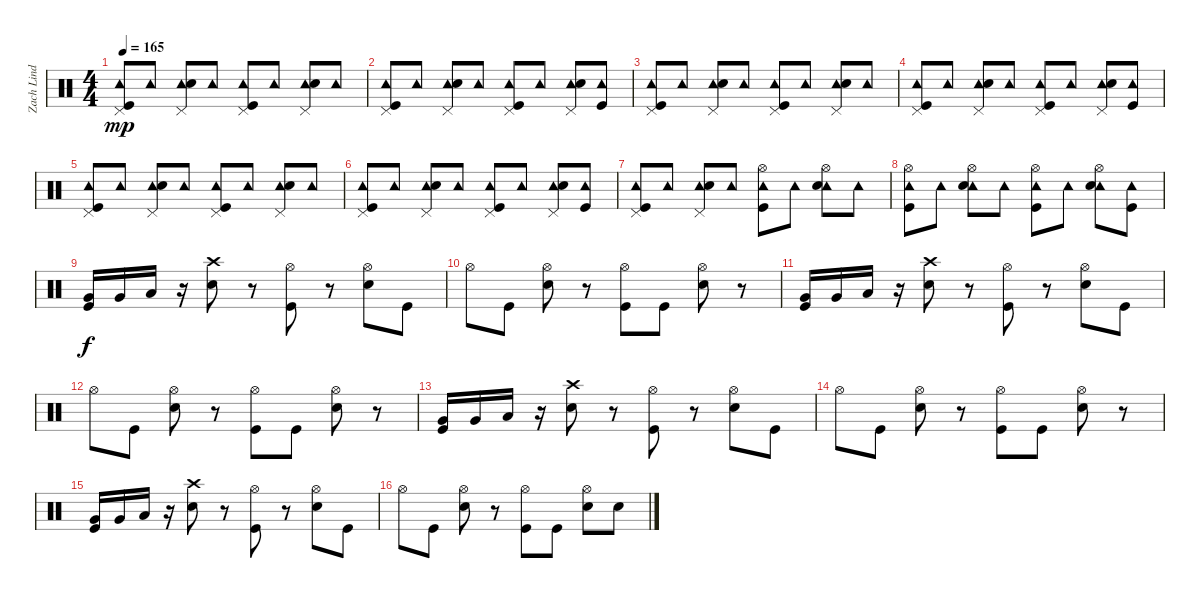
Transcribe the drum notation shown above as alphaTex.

\track ("Zach Lind (Drums)" "Zach Lind ") {instrument percussion}
\staff {score}
\articulation defaults
\ts (4 4)
\tempo 165
\clef neutral
\ks c
("Pedal Hi-Hat (hit)" "Tambourine (hit)" "Kick (hit)").8{dy mp} "Tambourine (hit)".8 ("Pedal Hi-Hat (hit)" "Tambourine (hit)" "Snare (hit) 2").8 "Tambourine (hit)".8 ("Pedal Hi-Hat (hit)" "Tambourine (hit)" "Kick (hit)").8 "Tambourine (hit)".8 ("Pedal Hi-Hat (hit)" "Tambourine (hit)" "Snare (hit) 2").8 "Tambourine (hit)".8 |
("Pedal Hi-Hat (hit)" "Tambourine (hit)" "Kick (hit)").8 "Tambourine (hit)".8 ("Pedal Hi-Hat (hit)" "Tambourine (hit)" "Snare (hit) 2").8 "Tambourine (hit)".8 ("Pedal Hi-Hat (hit)" "Tambourine (hit)" "Kick (hit)").8 "Tambourine (hit)".8 ("Pedal Hi-Hat (hit)" "Tambourine (hit)" "Snare (hit) 2").8 ("Tambourine (hit)" "Kick (hit)").8 |
("Pedal Hi-Hat (hit)" "Tambourine (hit)" "Kick (hit)").8 "Tambourine (hit)".8 ("Pedal Hi-Hat (hit)" "Tambourine (hit)" "Snare (hit) 2").8 "Tambourine (hit)".8 ("Pedal Hi-Hat (hit)" "Tambourine (hit)" "Kick (hit)").8 "Tambourine (hit)".8 ("Pedal Hi-Hat (hit)" "Tambourine (hit)" "Snare (hit) 2").8 "Tambourine (hit)".8 |
("Pedal Hi-Hat (hit)" "Tambourine (hit)" "Kick (hit)").8 "Tambourine (hit)".8 ("Pedal Hi-Hat (hit)" "Tambourine (hit)" "Snare (hit) 2").8 "Tambourine (hit)".8 ("Pedal Hi-Hat (hit)" "Tambourine (hit)" "Kick (hit)").8 "Tambourine (hit)".8 ("Pedal Hi-Hat (hit)" "Tambourine (hit)" "Snare (hit) 2").8 ("Tambourine (hit)" "Kick (hit)").8 |
("Pedal Hi-Hat (hit)" "Tambourine (hit)" "Kick (hit)").8 "Tambourine (hit)".8 ("Pedal Hi-Hat (hit)" "Tambourine (hit)" "Snare (hit) 2").8 "Tambourine (hit)".8 ("Pedal Hi-Hat (hit)" "Tambourine (hit)" "Kick (hit)").8 "Tambourine (hit)".8 ("Pedal Hi-Hat (hit)" "Tambourine (hit)" "Snare (hit) 2").8 "Tambourine (hit)".8 |
("Pedal Hi-Hat (hit)" "Tambourine (hit)" "Kick (hit)").8 "Tambourine (hit)".8 ("Pedal Hi-Hat (hit)" "Tambourine (hit)" "Snare (hit) 2").8 "Tambourine (hit)".8 ("Pedal Hi-Hat (hit)" "Tambourine (hit)" "Kick (hit)").8 "Tambourine (hit)".8 ("Pedal Hi-Hat (hit)" "Tambourine (hit)" "Snare (hit) 2").8 ("Tambourine (hit)" "Kick (hit)").8 |
("Pedal Hi-Hat (hit)" "Tambourine (hit)" "Kick (hit)").8 "Tambourine (hit)".8 ("Pedal Hi-Hat (hit)" "Tambourine (hit)" "Snare (hit) 2").8 "Tambourine (hit)".8 ("Hi-Hat (open)" "Tambourine (hit)" "Kick (hit)").8 "Tambourine (hit)".8 ("Hi-Hat (open)" "Tambourine (hit)" "Snare (hit) 2").8 "Tambourine (hit)".8 |
("Hi-Hat (open)" "Tambourine (hit)" "Kick (hit)").8 "Tambourine (hit)".8 ("Hi-Hat (open)" "Tambourine (hit)" "Snare (hit) 2").8 "Tambourine (hit)".8 ("Hi-Hat (open)" "Tambourine (hit)" "Kick (hit)").8 "Tambourine (hit)".8 ("Hi-Hat (open)" "Tambourine (hit)" "Snare (hit) 2").8 ("Tambourine (hit)" "Kick (hit)").8 |
("Very Low Tom (hit)" "Kick (hit)").16{dy f} "Very Low Tom (hit)".16 "Low Floor Tom (hit)".16 r.16 ("Crash high (hit)" "Snare (hit) 2").8 r.8 ("Hi-Hat (open)" "Kick (hit)").8 r.8 ("Hi-Hat (open)" "Snare (hit) 2").8 "Kick (hit)".8 |
"Hi-Hat (open)".8 "Kick (hit)".8 ("Hi-Hat (open)" "Snare (hit) 2").8 r.8 ("Hi-Hat (open)" "Kick (hit)").8 "Kick (hit)".8 ("Hi-Hat (open)" "Snare (hit) 2").8 r.8 |
("Very Low Tom (hit)" "Kick (hit)").16 "Very Low Tom (hit)".16 "Low Floor Tom (hit)".16 r.16 ("Crash high (hit)" "Snare (hit) 2").8 r.8 ("Hi-Hat (open)" "Kick (hit)").8 r.8 ("Hi-Hat (open)" "Snare (hit) 2").8 "Kick (hit)".8 |
"Hi-Hat (open)".8 "Kick (hit)".8 ("Hi-Hat (open)" "Snare (hit) 2").8 r.8 ("Hi-Hat (open)" "Kick (hit)").8 "Kick (hit)".8 ("Hi-Hat (open)" "Snare (hit) 2").8 r.8 |
("Very Low Tom (hit)" "Kick (hit)").16 "Very Low Tom (hit)".16 "Low Floor Tom (hit)".16 r.16 ("Crash high (hit)" "Snare (hit) 2").8 r.8 ("Hi-Hat (open)" "Kick (hit)").8 r.8 ("Hi-Hat (open)" "Snare (hit) 2").8 "Kick (hit)".8 |
"Hi-Hat (open)".8 "Kick (hit)".8 ("Hi-Hat (open)" "Snare (hit) 2").8 r.8 ("Hi-Hat (open)" "Kick (hit)").8 "Kick (hit)".8 ("Hi-Hat (open)" "Snare (hit) 2").8 r.8 |
("Very Low Tom (hit)" "Kick (hit)").16 "Very Low Tom (hit)".16 "Low Floor Tom (hit)".16 r.16 ("Crash high (hit)" "Snare (hit) 2").8 r.8 ("Hi-Hat (open)" "Kick (hit)").8 r.8 ("Hi-Hat (open)" "Snare (hit) 2").8 "Kick (hit)".8 |
"Hi-Hat (open)".8 "Kick (hit)".8 ("Hi-Hat (open)" "Snare (hit) 2").8 r.8 ("Hi-Hat (open)" "Kick (hit)").8 "Kick (hit)".8 ("Hi-Hat (open)" "Snare (hit) 2").8 "Snare (hit) 2".8
